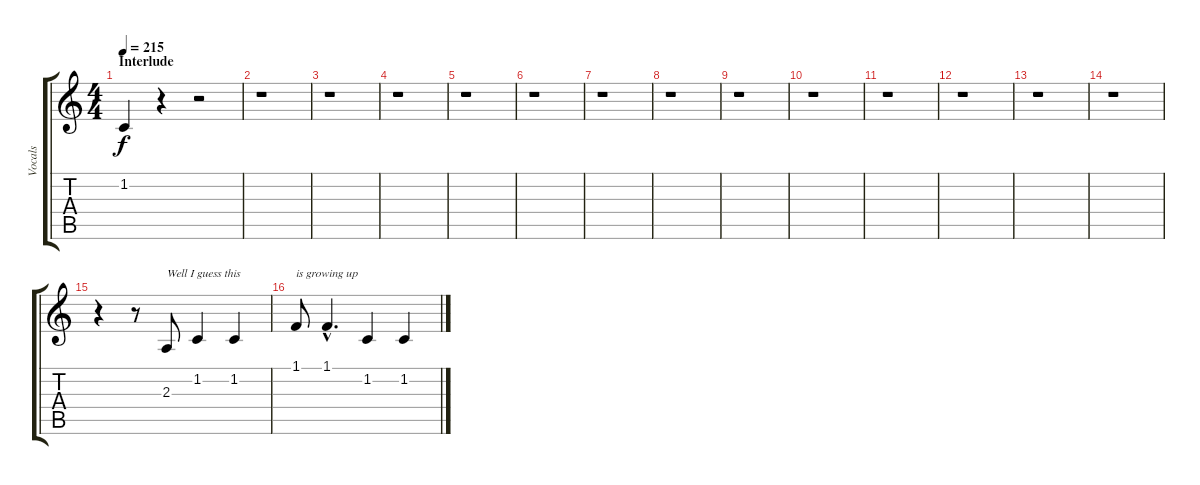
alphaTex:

\track ("Vocals" "Vocals") {instrument lead6voice}
\staff {score tabs}
\tuning (E4 B3 G3 D3 A2 E2) {hide}
\ts (4 4)
\section ("" "Interlude")
\tempo 215
\clef g2
\ks c
1.2.4{dy f} r.4 r.2 |
r.1 |
r.1 |
r.1 |
r.1 |
r.1 |
r.1 |
r.1 |
r.1 |
r.1 |
r.1 |
r.1 |
r.1 |
r.1 |
r.4 r.8 2.3.8{txt "Well I guess this"} 1.2.4 1.2.4 |
1.1.8{txt "is growing up"} 1.1{hac}.4{d} 1.2.4 1.2.4
